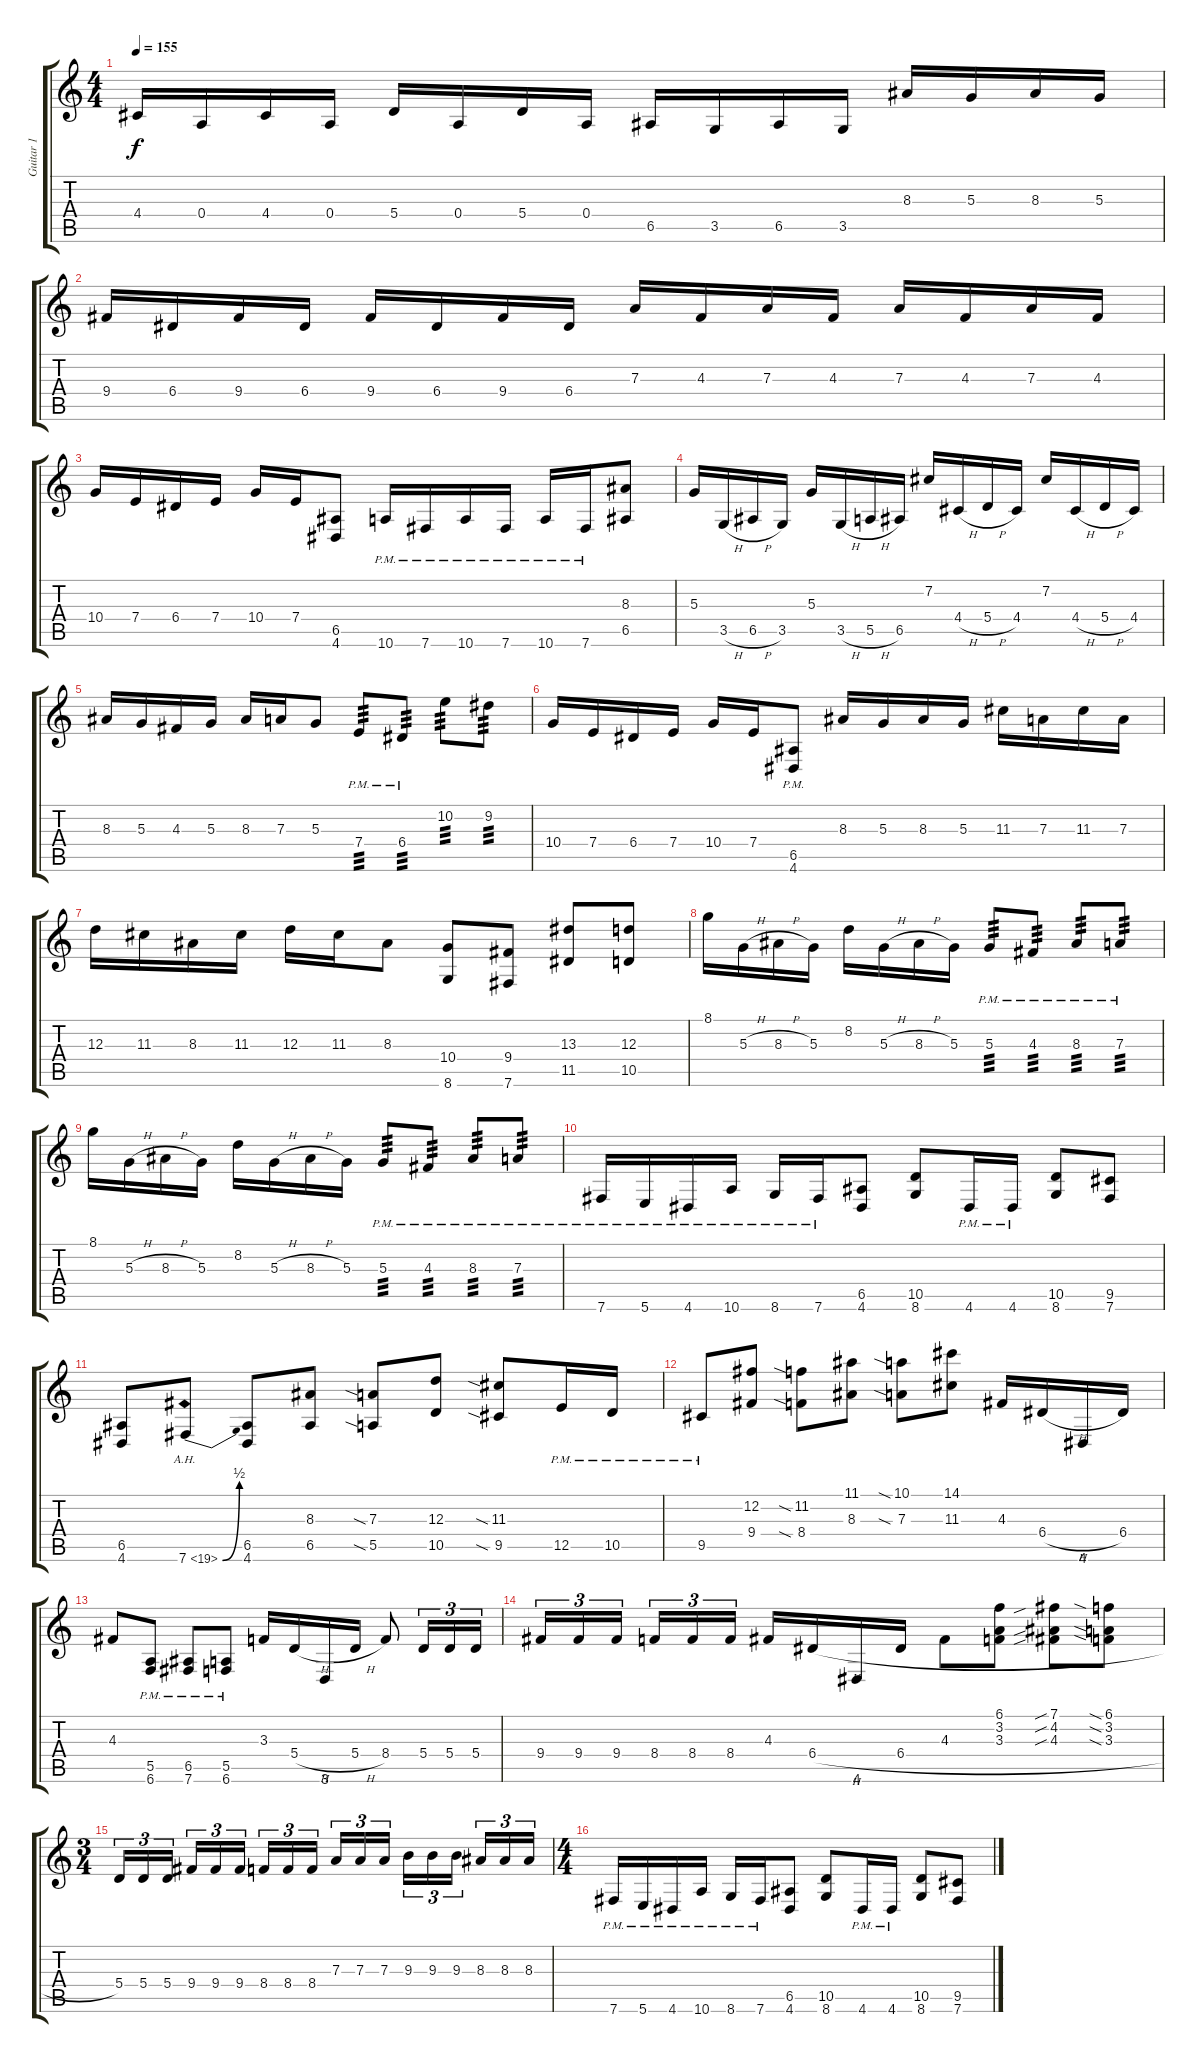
\track ("Guitar 1" "Guitar 1") {instrument distortionguitar}
\staff {score tabs}
\tuning (B3 Gb3 D3 A2 E2 B1) {hide}
\ts (4 4)
\tempo 155
\clef g2
\ks c
4.4.16{dy f} 0.4.16 4.4.16 0.4.16 5.4.16 0.4.16 5.4.16 0.4.16 6.5.16 3.5.16 6.5.16 3.5.16 8.3.16 5.3.16 8.3.16 5.3.16 |
9.4.16 6.4.16 9.4.16 6.4.16 9.4.16 6.4.16 9.4.16 6.4.16 7.3.16 4.3.16 7.3.16 4.3.16 7.3.16 4.3.16 7.3.16 4.3.16 |
10.4.16 7.4.16 6.4.16 7.4.16 10.4.16 7.4.16 (6.5 4.6).8 10.6{pm}.16 7.6{pm}.16 10.6{pm}.16 7.6{pm}.16 10.6{pm}.16 7.6{pm}.16 (8.3 6.5).8 |
5.3.16 3.5{h}.16 6.5{h}.16 3.5.16 5.3.16 3.5{h}.16 5.5{h}.16 6.5.16 7.2.16 4.4{h}.16 5.4{h}.16 4.4.16 7.2.16 4.4{h}.16 5.4{h}.16 4.4.16 |
8.3.16 5.3.16 4.3.16 5.3.16 8.3.16 7.3.16 5.3.8 7.4{pm}.8{tp 3} 6.4{pm}.8{tp 3} 10.2.8{tp 3} 9.2.8{tp 3} |
10.4.16 7.4.16 6.4.16 7.4.16 10.4.16 7.4.16 (6.5{pm} 4.6{pm}).8 8.3.16 5.3.16 8.3.16 5.3.16 11.3.16 7.3.16 11.3.16 7.3.16 |
12.3.16 11.3.16 8.3.16 11.3.16 12.3.16 11.3.16 8.3.8 (10.4 8.6).8 (9.4 7.6).8 (13.3 11.5).8 (12.3 10.5).8 |
8.1.16 5.3{h}.16 8.3{h}.16 5.3.16 8.2.16 5.3{h}.16 8.3{h}.16 5.3.16 5.3{pm}.8{tp 3} 4.3{pm}.8{tp 3} 8.3{pm}.8{tp 3} 7.3{pm}.8{tp 3} |
8.1.16 5.3{h}.16 8.3{h}.16 5.3.16 8.2.16 5.3{h}.16 8.3{h}.16 5.3.16 5.3{pm}.8{tp 3} 4.3{pm}.8{tp 3} 8.3{pm}.8{tp 3} 7.3{pm}.8{tp 3} |
7.6{pm}.16 5.6{pm}.16 4.6{pm}.16 10.6{pm}.16 8.6{pm}.16 7.6{pm}.16 (6.5 4.6).8 (10.5 8.6).8 4.6{pm}.16 4.6{pm}.16 (10.5 8.6).8 (9.5 7.6).8 |
(6.5 4.6).8 7.6{be (bend 0 0 60 2) ah 12}.8 (6.5 4.6).8 (8.3 6.5).8 (7.3{sia} 5.5{sia}).8 (12.3 10.5).8 (11.3{sia} 9.5{sia}).8 12.5{pm}.16 10.5{pm}.16 |
9.5{pm}.8 (12.2 9.4).8 (11.2{sia} 8.4{sia}).8 (11.1 8.3).8 (10.1{sia} 7.3{sia}).8 (14.1 11.3).8 4.3.16 6.4{h}.16 4.6.16 6.4.16 |
4.3.8 (5.5{pm} 6.6{pm}).8 (6.5{pm} 7.6{pm}).8 (5.5{pm} 6.6{pm}).8 3.3.16 5.4{h}.16 3.6.16 5.4{h}.16 8.4.8 5.4.16{tu (3 2)} 5.4.16{tu (3 2)} 5.4.16{tu (3 2)} |
9.4.16{tu (3 2)} 9.4.16{tu (3 2)} 9.4.16{tu (3 2) beam splitsecondary} 8.4.16{tu (3 2)} 8.4.16{tu (3 2)} 8.4.16{tu (3 2)} 4.3.16 6.4{h}.16 4.6.16 6.4{h}.16 4.3.8 (6.1 3.2 3.3).8 (7.1{sib} 4.2{sib} 4.3{sib}).8 (6.1{sia} 3.2{sia} 3.3{sia}).8 |
\ts (3 4)
5.4.16{tu (3 2)} 5.4.16{tu (3 2)} 5.4.16{tu (3 2) beam splitsecondary} 9.4.16{tu (3 2)} 9.4.16{tu (3 2)} 9.4.16{tu (3 2)} 8.4.16{tu (3 2)} 8.4.16{tu (3 2)} 8.4.16{tu (3 2) beam splitsecondary} 7.3.16{tu (3 2)} 7.3.16{tu (3 2)} 7.3.16{tu (3 2)} 9.3.16{tu (3 2)} 9.3.16{tu (3 2)} 9.3.16{tu (3 2) beam splitsecondary} 8.3.16{tu (3 2)} 8.3.16{tu (3 2)} 8.3.16{tu (3 2)} |
\ts (4 4)
7.6{pm}.16 5.6{pm}.16 4.6{pm}.16 10.6{pm}.16 8.6{pm}.16 7.6{pm}.16 (6.5 4.6).8 (10.5 8.6).8 4.6{pm}.16 4.6{pm}.16 (10.5 8.6).8 (9.5 7.6).8
